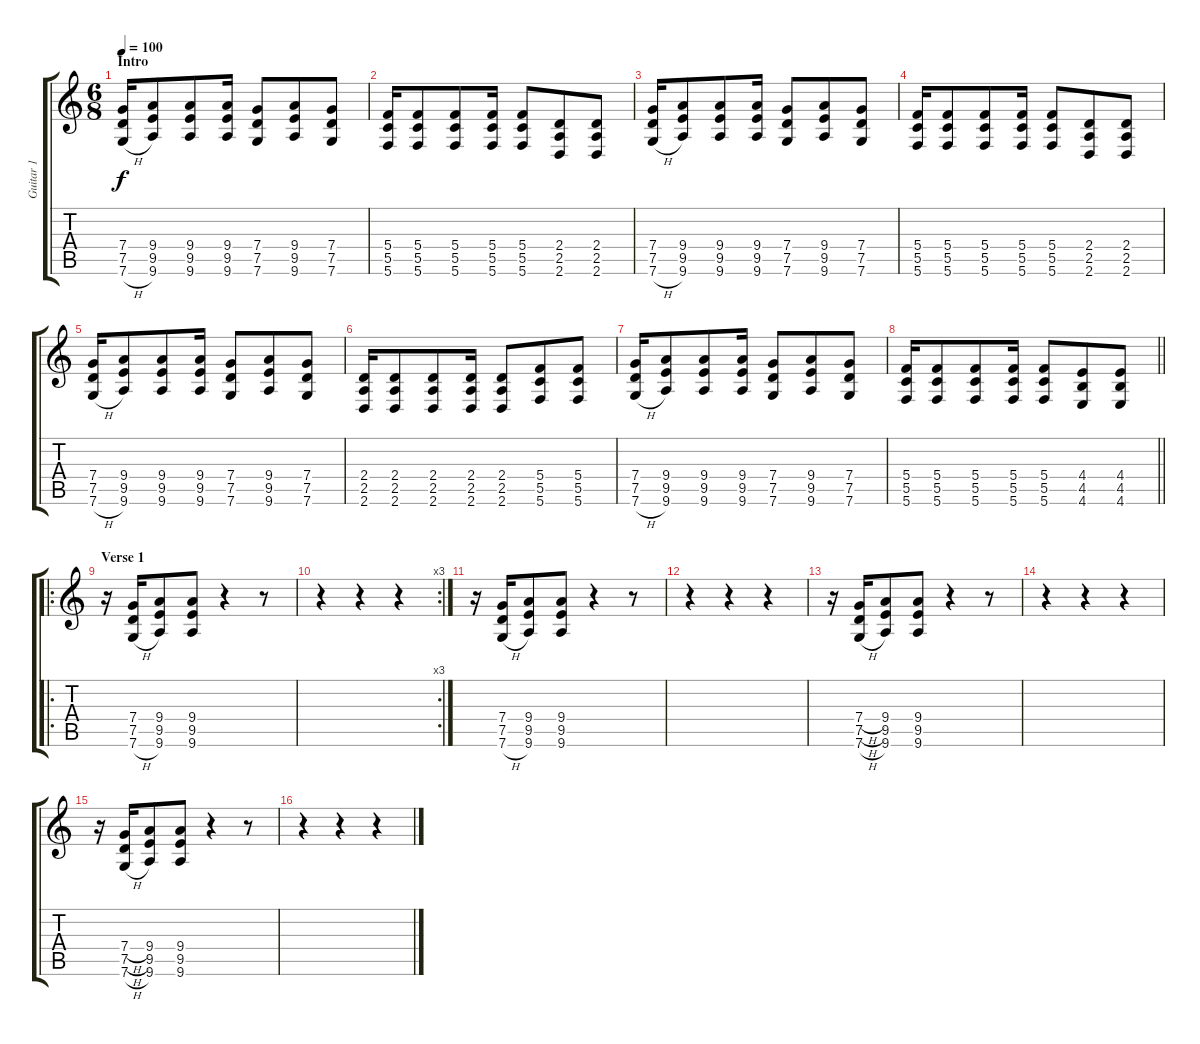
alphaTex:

\track ("Guitar 1" "Guitar 1") {instrument distortionguitar}
\staff {score tabs}
\tuning (D4 A3 F3 C3 G2 C2) {hide}
\ts (6 8)
\section ("" "Intro")
\tempo 100
\clef g2
\ks c
(7.4 7.5 7.6{h}).16{dy f instrument distortionguitar} (9.4 9.5 9.6).8 (9.4 9.5 9.6).8 (9.4 9.5 9.6).16 (7.4 7.5 7.6).8 (9.4 9.5 9.6).8 (7.4 7.5 7.6).8 |
(5.4 5.5 5.6).16 (5.4 5.5 5.6).8 (5.4 5.5 5.6).8 (5.4 5.5 5.6).16 (5.4 5.5 5.6).8 (2.4 2.5 2.6).8 (2.4 2.5 2.6).8 |
(7.4 7.5 7.6{h}).16 (9.4 9.5 9.6).8 (9.4 9.5 9.6).8 (9.4 9.5 9.6).16 (7.4 7.5 7.6).8 (9.4 9.5 9.6).8 (7.4 7.5 7.6).8 |
(5.4 5.5 5.6).16 (5.4 5.5 5.6).8 (5.4 5.5 5.6).8 (5.4 5.5 5.6).16 (5.4 5.5 5.6).8 (2.4 2.5 2.6).8 (2.4 2.5 2.6).8 |
(7.4 7.5 7.6{h}).16 (9.4 9.5 9.6).8 (9.4 9.5 9.6).8 (9.4 9.5 9.6).16 (7.4 7.5 7.6).8 (9.4 9.5 9.6).8 (7.4 7.5 7.6).8 |
(2.4 2.5 2.6).16 (2.4 2.5 2.6).8 (2.4 2.5 2.6).8 (2.4 2.5 2.6).16 (2.4 2.5 2.6).8 (5.4 5.5 5.6).8 (5.4 5.5 5.6).8 |
(7.4 7.5 7.6{h}).16 (9.4 9.5 9.6).8 (9.4 9.5 9.6).8 (9.4 9.5 9.6).16 (7.4 7.5 7.6).8 (9.4 9.5 9.6).8 (7.4 7.5 7.6).8 |
\barLineRight lightlight
(5.4 5.5 5.6).16 (5.4 5.5 5.6).8 (5.4 5.5 5.6).8 (5.4 5.5 5.6).16 (5.4 5.5 5.6).8 (4.4 4.5 4.6).8 (4.4 4.5 4.6).8 |
\ro
\section ("" "Verse 1 ")
r.16{volume 16} (7.4 7.5 7.6{h}).16 (9.4 9.5 9.6).8 (9.4 9.5 9.6).8 r.4 r.8 |
\rc 3
r.4 r.4 r.4 |
r.16 (7.4 7.5 7.6{h}).16 (9.4 9.5 9.6).8 (9.4 9.5 9.6).8 r.4 r.8 |
r.4 r.4 r.4 |
r.16 (7.4{h} 7.5{h} 7.6{h}).16 (9.4 9.5 9.6).8 (9.4 9.5 9.6).8 r.4 r.8 |
r.4 r.4 r.4 |
r.16 (7.4{h} 7.5{h} 7.6{h}).16 (9.4 9.5 9.6).8 (9.4 9.5 9.6).8 r.4 r.8 |
r.4 r.4 r.4
